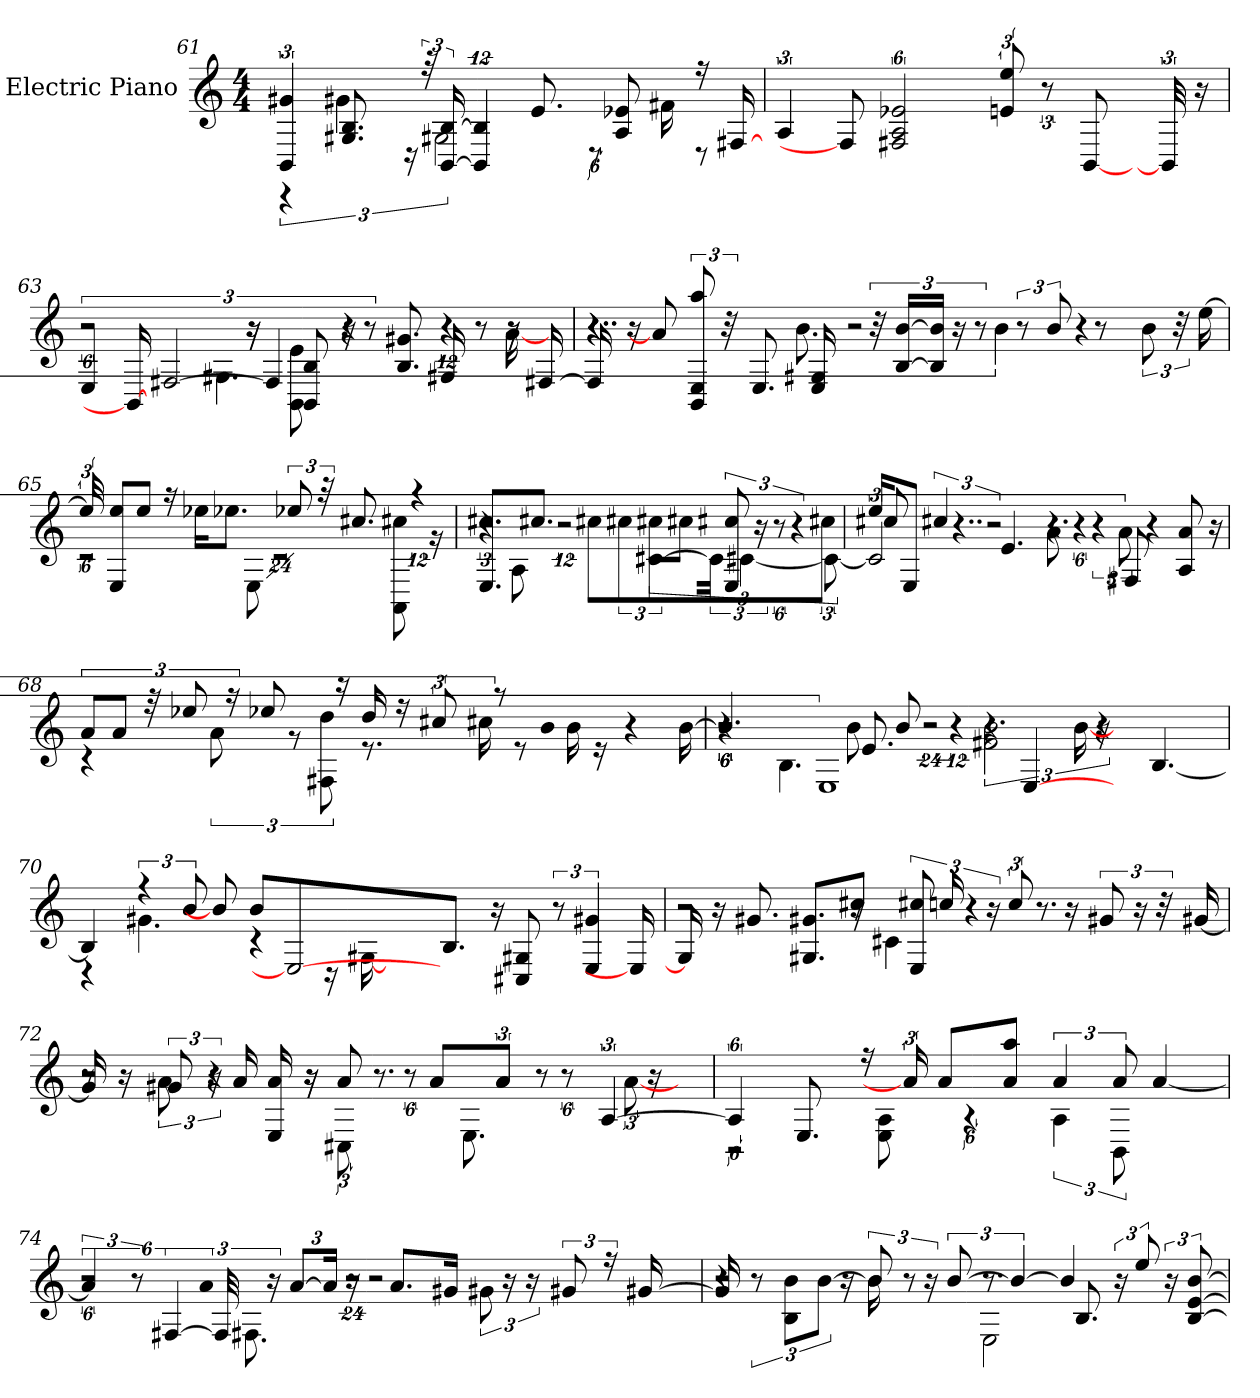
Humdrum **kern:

**kern
*part1
*staff1
*I"Electric Piano
*I'E.Pno
*clefG2
*M4/4
=61
*^
6BB 6g#X	6r
8.G#X 8.B	6g#X
.	24r
48r	.
[24BB [24B	3G#X
48%7BB] 48%7B]	.
8.e	.
.	48%5r
8A 8e-X	.
.	16f#X
16r	8r
[16F#X	.
*v	*v
=62
6A
8F#]
12%5F#X 12%5A 12%5e-X
12e 12ee
12r
[8BB
24ryy
48BB]
16r
=63
*^
*	*^
*	*	*^
6E	12%5r	2r	2r
24BB_	.	.	.
[3F#X	.	.	.
.	4.G#X	.	.
.	.	16r	16r
6F#]	.	.	.
.	.	8B 8BB	8e 8BB
.	.	16r	4r
12r	.	.	.
.	.	8.B 8.g#X	.
16G#X	48%7r	.	.
8r	.	.	.
.	[16a	16r	16r
[16F#X	.	.	.
.	24ryy	24ryy	24ryy
*	*	*v	*v
=64	=64	=64
16F#]	4..r	4..r
16r	.	.
8a]	.	.
12E 12BB 12aa	.	.
48r	.	.
8.E	.	.
.	8.b	16G#X 16E
.	.	2r
48r	.	.
[24b/ [24BLL	.	.
24b/] 24B]JJ	.	.
.	16r	.
12r	.	.
.	6b	.
12r	.	.
12b	.	.
.	48%7r	.
8r	.	.
.	8.ryy	8.ryy
12b	.	.
48r	.	.
[16ee	.	.
*	*v	*v
=65	=65
48ee]	12%5r
8E/ 8eeL	.
8ee/J	.
16r	.
16ee-X\KL	.
8.ee-X\J	.
.	8E
.	48%13r
12ee-X	.
48r	.
8.cc#X	.
.	8AA 8cc#X
48%7r	.
.	16r
.	48ryy
=66	=66
*	*^
8.E/ 8.cc#XL	6r	2.r
.	8A	.
8.cc#X/J	.	.
.	24%7r	.
8cc#X\L	.	.
12cc#X\J	.	.
[6c#X	12cc#X\L	.
.	12cc#X\J	.
48c#]	[6c#X	12cc#X 12E
24r	.	.
48%5r	.	.
.	.	6r
12cc#X	12c#_	.
=67	=67	=67
3c#]	16ee/KL	8cc#X
.	8E/J	.
.	.	6cc#X
.	4..r	.
.	.	3r
4.e	.	.
.	8a	4.r
24%5r	.	.
.	6r	.
12F#X	12a	.
48%7r	3ryy	3ryy
8A 8a	.	.
16r	.	.
*	*v	*v
=68	=68
12a/L	4r
12a/J	.
48r	.
12ee-X	.
.	12a
24r	.
8ee-X	.
.	12r
.	12F#X 12dd
16r	.
16dd	8.r
16r	.
12cc#X	.
.	16cc#X
48%5r	.
.	8r
12b	.
.	16b
24r	.
[16b	16r
=69	=69
*^	*^
*	*	*^	*
4.b]	4r	12%5r	12%5r	2r
.	4.B	.	.	.
12%7E	.	.	.	.
.	.	8.e	8b	.
.	.	.	.	8b
.	.	.	48%19r	.
.	.	48%7r	.	.
.	3f#X 3b	.	.	4.r
.	.	[4E	.	.
.	.	.	[16b	.
24r	24r	.	.	.
[4.B	4.ryy	4.ryy	4.ryy	4.ryy
*	*v	*v	*v	*v
=70	=70
4B]	4r
6r	4.g#X
12b	.
8b]	.
8b/L	4r
2E_	.
.	16r
.	[16G#X
.	2...ryy
8.B/J	.
16r	.
8G#X 8C#X	.
12r	.
6g#X 6E	.
16E]	.
=71	=71
*	*^
16G#]	2r	2r
16r	.	.
8.g#X	.	.
8.g#X/ 8.G#XL	.	.
8cc#X/J	16r	8r
.	4c#X	.
12E 12cc#X	.	16cc
.	.	4r
24r	.	.
12cc	.	.
.	8.r	.
16r	.	.
12g#X	.	.
.	.	16r
48r	.	.
[16g#X	16ryy	16ryy
=72	=72	=72
16g#]	8r	2r
16r	.	.
12g#X	12a	.
24r	6r	.
16a	.	.
16E 16a	.	.
16r	16r	.
8a	12C#X	.
.	.	8.r
.	48%5r	.
8a/L	.	.
.	8.E	.
12a/J	.	4a
8r	.	.
.	48%5r	.
[6A	.	.
.	[12a	.
.	.	16r
.	16ryy	16ryy
*	*v	*v
=73	=73
24%5A]	12%5r
8.E	.
16r	.
.	8E 8A
24a]	.
8a/L	.
.	24%5r
8aa/ 8aJ	.
6a	6A
12a	12BB
[4a	4ryy
=74	=74
*	*^
6a]	12%5r	12%5r
12r	.	.
[6F#X	.	.
48F#]	8.F#X	12a
24r	.	.
[12a/L	.	.
.	.	2r
24a/Jk]	.	.
16r	48%13r	.
8.a/L	.	.
16g#X/Jk	.	.
.	12g#X	.
16r	.	.
.	24r	.
12g#X	.	.
.	6ryy	6ryy
24r	.	.
[16g#X	.	.
=75	=75	=75
16g#]	4r	2r
12r	.	.
12b\ 12BL	.	.
[12b\J	.	.
.	16r	.
12b]	16b	.
.	8r	.
24r	.	.
[12b	.	.
.	2E	8.r
6b_	.	.
4b]	.	8.B
.	.	24r
.	.	12ee
24r	.	.
[12e [12b [12B	.	.
.	16ryy	16ryy
*v	*v	*v
=
*-
